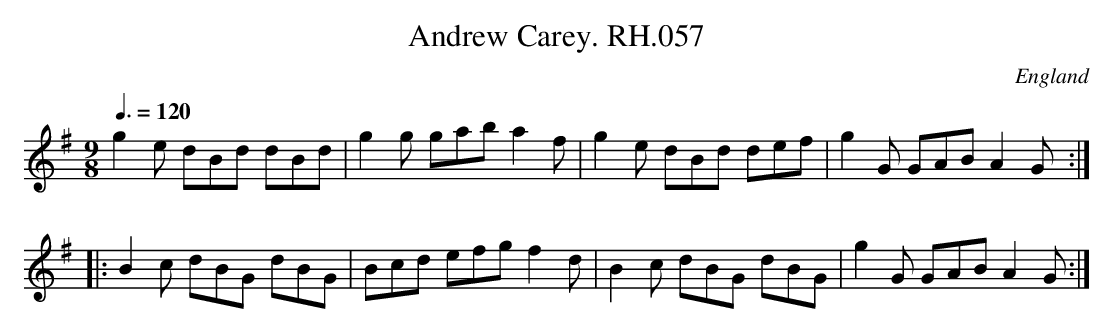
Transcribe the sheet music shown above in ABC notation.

X:1
T:Andrew Carey. RH.057
O:England
M:9/8
L:1/8
Q:3/8=120
K:G
g2e dBd dBd|g2g gab a2f|\
g2e dBd def|g2G GAB A2G:|
|:B2c dBG dBG|Bcd efg f2d|\
B2c dBG dBG|g2G GAB A2G:|
